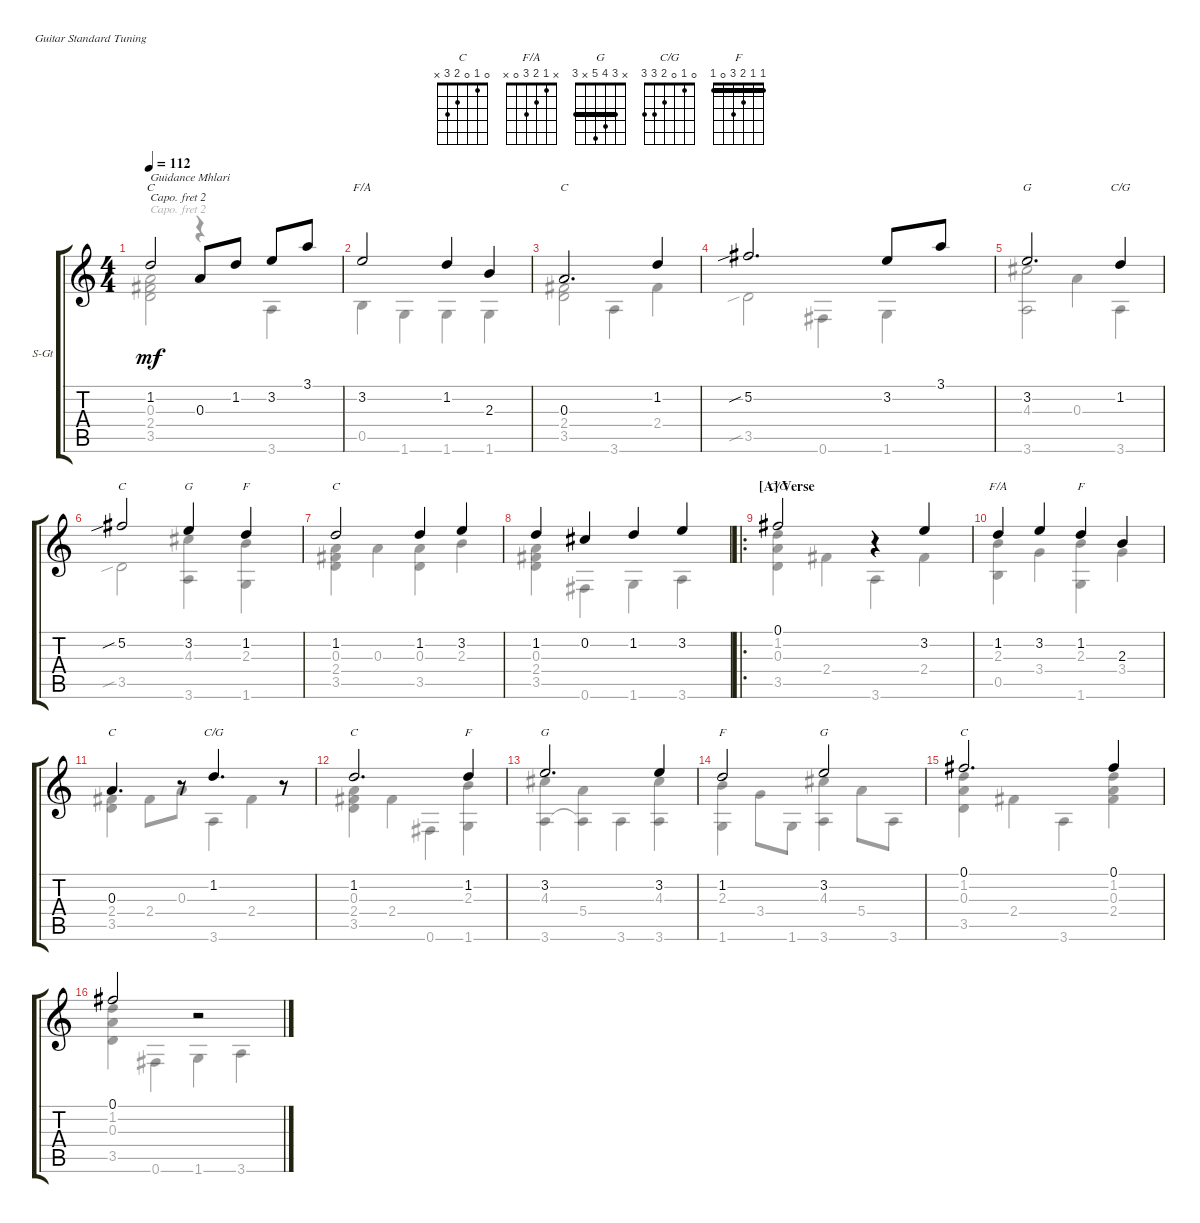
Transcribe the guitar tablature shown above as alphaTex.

\defaultSystemsLayout 4
\bracketExtendMode groupsimilarinstruments
\firstSystemTrackNameOrientation horizontal
\otherSystemsTrackNameOrientation horizontal
\track ("Steel Guitar" "S-Gt") {instrument acousticguitarsteel}
\staff {score tabs}
\capo 2
\tuning (E4 B3 G3 D3 A2 E2)
\chord ("C" 0 1 0 2 3 x)
\chord ("F/A" x 1 2 3 0 x)
\chord ("G" x 3 4 5 x 3) {barre 3}
\chord ("C/G" 0 1 0 2 3 3)
\chord ("F" 1 1 2 3 0 1) {barre 1}
\voice
\ts (4 4)
\tempo 112
\clef g2
\ks c
1.2.2{ch "C" txt "Guidance Mhlari" dy mf instrument acousticguitarsteel} 0.3.8 1.2.8 3.2.8 3.1.8 |
3.2.2{ch "F/A"} 1.2.4 2.3.4 |
0.3.2{d ch "C"} 1.2.4 |
5.2{sib}.2{d} 3.2.8 3.1.8 |
3.2.2{d ch "G"} 1.2.4{ch "C/G"} |
5.2{sib}.2{ch "C"} 3.2.4{ch "G"} 1.2.4{ch "F"} |
1.2.2{ch "C"} 1.2.4 3.2.4 |
1.2.4 0.2.4 1.2.4 3.2.4 |
\ro
\section ("A" "Verse")
0.1.2{ch "C/G"} r.4 3.2.4 |
1.2.4{ch "F/A"} 3.2.4 1.2.4{ch "F"} 2.3.4 |
0.3.4{d ch "C"} r.8 1.2.4{d ch "C/G"} r.8 |
1.2.2{d ch "C"} 1.2.4{ch "F"} |
3.2.2{d ch "G"} 3.2.4 |
1.2.2{ch "F"} 3.2.2{ch "G"} |
0.1.2{d ch "C"} 0.1.4 |
0.1.2 r.2
\voice
\clef g2
\ottava regular
\simile none
\ks c
(3.5 2.4 0.3).2{dy mf} r.4 3.6.4 |
0.5.4 1.6.4 1.6.4 1.6.4 |
(3.5 2.4).2 3.6.4 2.4.4 |
3.5{sib}.2 0.6.4 1.6.4 |
(3.6 4.3).2 0.3.4 3.6.4 |
3.5{sib}.2 (3.6 4.3).4 (1.6 2.3).4 |
(3.5 0.3 2.4).4 0.3.4 (3.5 0.3).4 2.3.4 |
(3.5 0.3 2.4).4 0.6.4 1.6.4 3.6.4 |
(3.5 1.2 0.3).4 2.4.4 3.6.4 2.4.4 |
(0.5 2.3).4 3.4.4 (1.6 2.3).4 3.4.4 |
(2.4 3.5).4 2.4.8 0.3.8 3.6.4 2.4.4 |
(3.5 0.3 2.4).4 2.4.4 0.6.4 (1.6 2.3).4 |
(3.6 4.3).4 (3.6{t} 5.4).4 3.6.4 (3.6 4.3).4 |
(1.6 2.3).4 3.4.8 1.6.8 (3.6 4.3).4 5.4.8 3.6.8 |
(3.5 0.3 1.2).4 2.4.4 3.6.4 (0.3 2.4 1.2).4 |
(3.5 0.3 1.2).4 0.6.4 1.6.4 3.6.4
